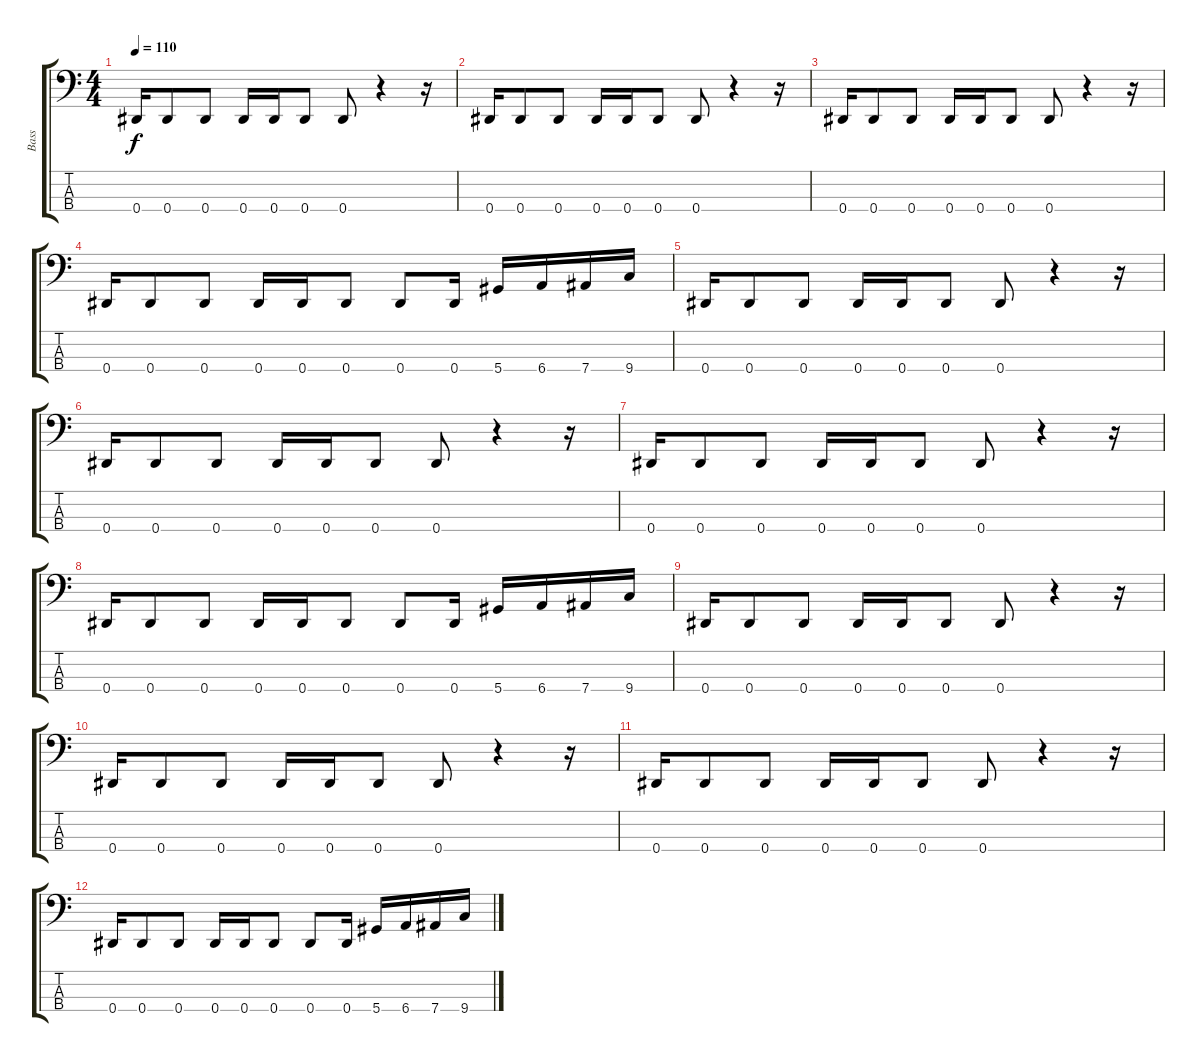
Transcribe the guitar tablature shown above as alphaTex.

\track ("Bass" "Bass") {instrument slapbass1}
\staff {score tabs}
\tuning (Gb2 Db2 Ab1 Eb1) {hide}
\ts (4 4)
\tempo 110
\clef f4
\ks c
0.4.16{dy f} 0.4.8 0.4.8 0.4.16 0.4.16 0.4.8 0.4.8 r.4 r.16 |
0.4.16 0.4.8 0.4.8 0.4.16 0.4.16 0.4.8 0.4.8 r.4 r.16 |
0.4.16 0.4.8 0.4.8 0.4.16 0.4.16 0.4.8 0.4.8 r.4 r.16 |
0.4.16 0.4.8 0.4.8 0.4.16 0.4.16 0.4.8 0.4.8 0.4.16 5.4.16 6.4.16 7.4.16 9.4.16 |
0.4.16 0.4.8 0.4.8 0.4.16 0.4.16 0.4.8 0.4.8 r.4 r.16 |
0.4.16 0.4.8 0.4.8 0.4.16 0.4.16 0.4.8 0.4.8 r.4 r.16 |
0.4.16 0.4.8 0.4.8 0.4.16 0.4.16 0.4.8 0.4.8 r.4 r.16 |
0.4.16 0.4.8 0.4.8 0.4.16 0.4.16 0.4.8 0.4.8 0.4.16 5.4.16 6.4.16 7.4.16 9.4.16 |
0.4.16 0.4.8 0.4.8 0.4.16 0.4.16 0.4.8 0.4.8 r.4 r.16 |
0.4.16 0.4.8 0.4.8 0.4.16 0.4.16 0.4.8 0.4.8 r.4 r.16 |
0.4.16 0.4.8 0.4.8 0.4.16 0.4.16 0.4.8 0.4.8 r.4 r.16 |
0.4.16 0.4.8 0.4.8 0.4.16 0.4.16 0.4.8 0.4.8 0.4.16 5.4.16 6.4.16 7.4.16 9.4.16
